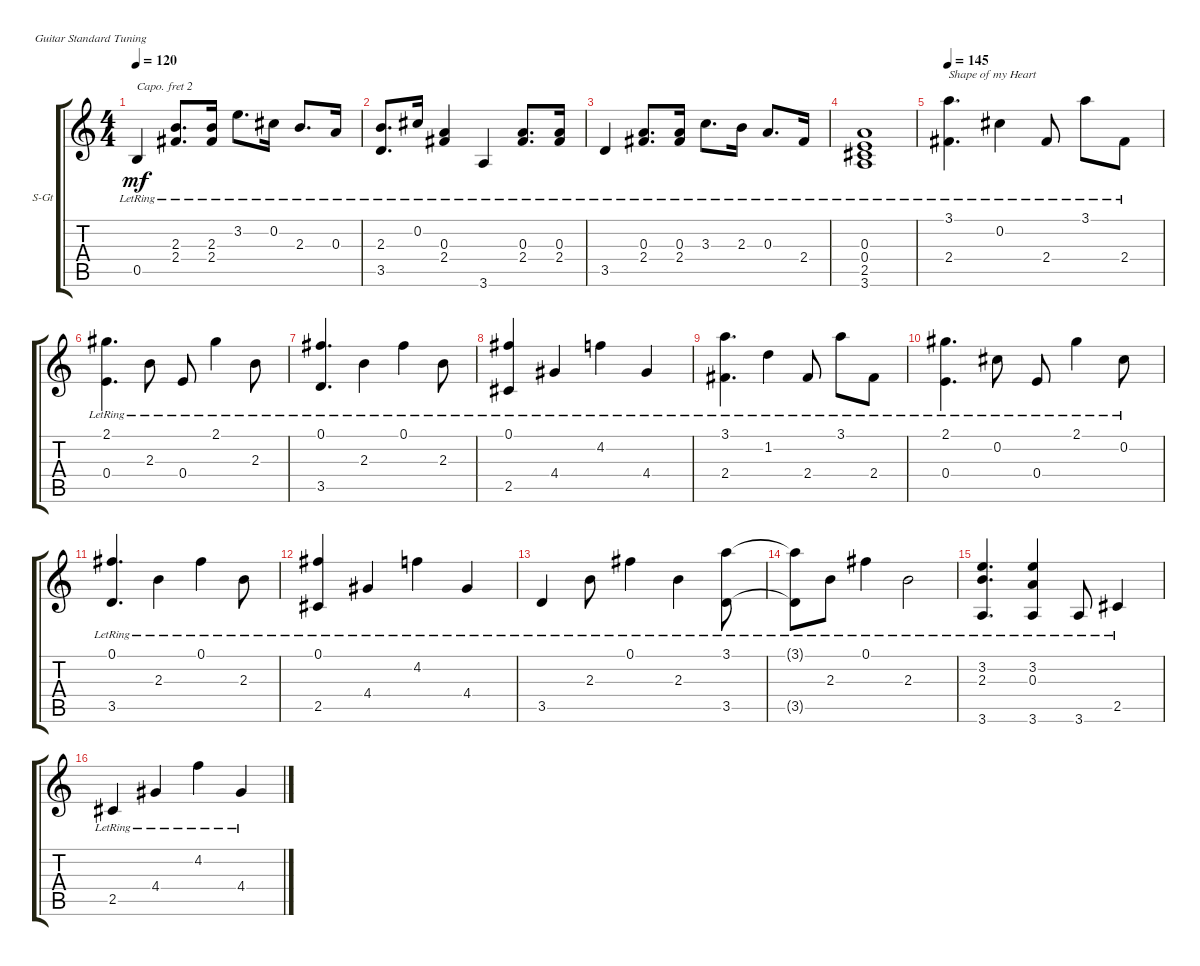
\defaultSystemsLayout 4
\bracketExtendMode groupsimilarinstruments
\firstSystemTrackNameOrientation horizontal
\otherSystemsTrackNameOrientation horizontal
\track ("Steel Guitar" "S-Gt") {instrument acousticguitarsteel}
\staff {score tabs}
\capo 2
\tuning (E4 B3 G3 D3 A2 E2)
\ts (4 4)
\tempo 120
\clef g2
\ks c
0.5{lr}.4{dy mf} (2.4{lr} 2.3{lr}).8{d} (2.4{lr} 2.3{lr}).16 3.2{lr}.8{d} 0.2{lr}.16 2.3{lr}.8{d} 0.3{lr}.16 |
(2.3{lr} 3.5{lr}).8{d} 0.2{lr}.16 (0.3{lr} 2.4{lr}).4 3.6{lr}.4 (2.4{lr} 0.3{lr}).8{d} (2.4{lr} 0.3{lr}).16 |
3.5{lr}.4 (2.4{lr} 0.3{lr}).8{d} (2.4{lr} 0.3{lr}).16 3.3{lr}.8{d} 2.3{lr}.16 0.3{lr}.8{d} 2.4{lr}.16 |
(3.6{lr} 2.5{lr} 0.3 0.4).1 |
\tempo 145
(2.4{lr} 3.1{lr}).4{d txt "Shape of my Heart"} 0.2{lr}.4 2.4{lr}.8 3.1{lr}.8 2.4{lr}.8 |
(0.4{lr} 2.1{lr}).4{d} 2.3{lr}.8 0.4{lr}.8 2.1{lr}.4 2.3{lr}.8 |
(3.5{lr} 0.1{lr}).4{d} 2.3{lr}.4 0.1{lr}.4 2.3{lr}.8 |
(2.5{lr} 0.1{lr}).4 4.4{lr}.4 4.2{lr}.4 4.4{lr}.4 |
(2.4{lr} 3.1{lr}).4{d} 1.2{lr}.4 2.4{lr}.8 3.1{lr}.8 2.4{lr}.8 |
(0.4{lr} 2.1{lr}).4{d} 0.2{lr}.8 0.4{lr}.8 2.1{lr}.4 0.2{lr}.8 |
(3.5{lr} 0.1{lr}).4{d} 2.3{lr}.4 0.1{lr}.4 2.3{lr}.8 |
(2.5{lr} 0.1{lr}).4 4.4{lr}.4 4.2{lr}.4 4.4{lr}.4 |
3.5{lr}.4 2.3{lr}.8 0.1{lr}.4 2.3{lr}.4 (3.1{lr} 3.5{lr}).8 |
(3.1{lr t} 3.5{lr t}).8 2.3{lr}.8 0.1{lr}.4 2.3{lr}.2 |
(3.6{lr} 2.3{lr} 3.2{lr}).4{d} (0.3{lr} 3.2{lr} 3.6{lr}).4 3.6{lr}.8 2.5{lr}.4 |
2.5{lr}.4 4.4{lr}.4 4.2{lr}.4 4.4{lr}.4
